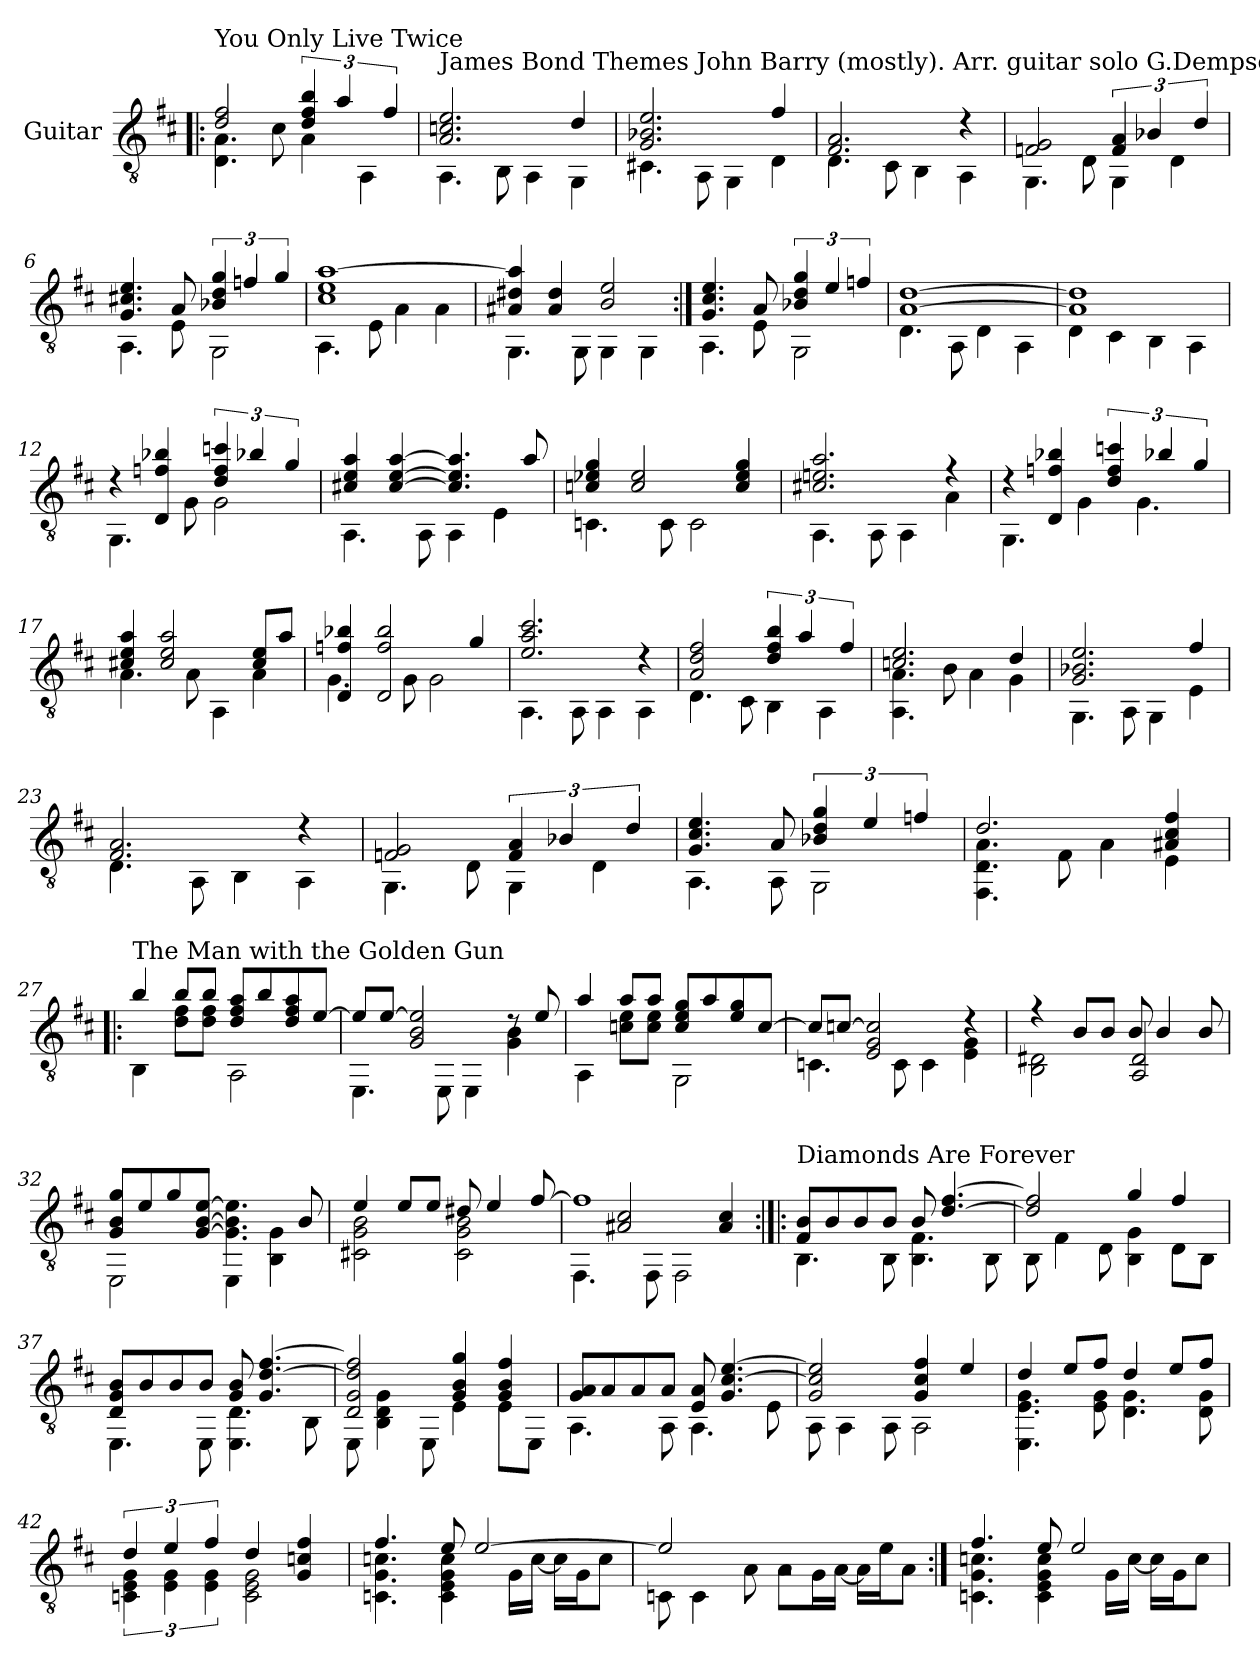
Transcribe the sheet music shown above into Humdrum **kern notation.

**kern
*part1
*staff1
*I"Guitar
*clefGv2
*k[f#c#]
=1!|:
*^
!LO:TX:a:t=You Only Live Twice	!
2d/ 2f#/	4.D\ 4.A\
.	8c#\
6d/ 6f#/ 6b/	4A\
6a/	.
.	4AA\
6f#/	.
=2	=2
!LO:TX:a:t=James Bond Themes        John Barry (mostly).  Arr. guitar solo G.Dempsey	!
2.A/ 2.cn/ 2.e/	4.AA\
.	8BB\
.	4AA\
4d/	4GG\
=3	=3
2.G/ 2.B-X/ 2.e/	4.C#X\
.	8AA\
.	4GG\
4f#/	4D\
=4	=4
2.F#/ 2.A/	4.D\
.	8C#\
.	4BB\
4r	4AA\
=5	=5
2Fn/ 2G/	4.GG\
.	8D\
6F/ 6A/	4GG\
6B-X/	.
.	4D\
6d/	.
!!LO:LB:g=z	!!
=6	=6
4.G/ 4.c#X/ 4.e/	4.AA\
8A/	8E\
6B-X/ 6d/ 6g/	2GG\
6fn/	.
6g/	.
=7	=7
1c# 1e [1a	4.AA\
.	8E\
.	4A\
.	4A\
=8	=8
4A#X/ 4d#X/ 4a/]	4.GG\
4A#/ 4d#/	.
.	8GG\
2B/ 2e/	4GG\
.	4GG\
=9:|!	=9:|!
4.G/ 4.c#/ 4.e/	4.AA\
8A/	8E\
6B-X/ 6d/ 6g/	2GG\
6e/	.
6fn/	.
=10	=10
[1A [1d	4.D\
.	8AA\
.	4D\
.	4AA\
=11	=11
1A] 1d]	4D\
.	4C#\
.	4BB\
.	4AA\
!!LO:LB:g=z	!!
=12	=12
4rd	4.GG\
4D/ 4fn/ 4b-X/	.
.	8G\
6d/ 6f/ 6ccn/	2G\
6b-X/	.
6g/	.
=13	=13
4c#X/ 4e/ 4a/	4.AA\
[4c#/ [4e/ [4a/	.
.	8AA\
4.c#/] 4.e/] 4.a/]	4AA\
.	4E\
8a/	.
=14	=14
4cn/ 4e-X/ 4g/	4.Cn\
2c/ 2e-/	.
.	8C\
.	2C\
4c/ 4e-/ 4g/	.
=15	=15
2.c#X/ 2.en/ 2.a/	4.AA\
.	8AA\
.	4AA\
4r	4A\
!!LO:LB:g=z	!!
=16	=16
4rd	4.GG\
4D/ 4fn/ 4b-X/	.
.	4G\
6d/ 6f/ 6ccn/	.
.	4.G\
6b-X/	.
6g/	.
=17	=17
4c#X/ 4e/ 4a/	4.A\
2c#/ 2e/ 2a/	.
.	8A\
.	4AA\
8c#/ 8e/L	4A\
8a/J	.
=18	=18
4D/ 4fn/ 4b-X/	4.G\
2D/ 2f/ 2b-/	.
.	8G\
.	2G\
4g/	.
=19	=19
2.e/ 2.a/ 2.cc#/	4.AA\
.	8AA\
.	4AA\
4r	4AA\
=20	=20
2A/ 2d/ 2f#/	4.D\
.	8C#\
6d/ 6f#/ 6b/	4BB\
6a/	.
.	4AA\
6f#/	.
!!LO:LB:g=z	!!
=21	=21
2.cn/ 2.e/	4.AA\ 4.A\
.	8B\
.	4A\
4d/	4G\
=22	=22
2.G/ 2.B-X/ 2.e/	4.GG\
.	8AA\
.	4GG\
4f#/	4E\
=23	=23
2.F#/ 2.A/	4.D\
.	8AA\
.	4BB\
4r	4AA\
=24	=24
2Fn/ 2G/	4.GG\
.	8D\
6F/ 6A/	4GG\
6B-X/	.
.	4D\
6d/	.
=25	=25
4.G/ 4.c#/ 4.e/	4.AA\
8A/	8AA\
6B-X/ 6d/ 6g/	2GG\
6e/	.
6fn/	.
=26	=26
2.d/	4.FF#\ 4.D\ 4.A\
.	8F#\
.	4A\
4A#X/ 4c#/ 4f#/	4E\
!!LO:LB:g=z	!!
=27!|:	=27!|:
!LO:TX:a:t=The Man with the Golden Gun	!
4b/	4BB\
8b/L	8d\ 8f#\L
8b/J	8d\ 8f#\J
8d/ 8f#/ 8a/L	2AA\
8b/	.
8d/ 8f#/ 8a/	.
[8e/J	.
=28	=28
8e/L]	4.EE\
[8e/J	.
2G/ 2B/ 2e/]	.
.	8EE\
.	4EE\
8rd	4G\ 4B\
8e/	.
=29	=29
4a/	4AA\
8a/L	8cn\ 8e\L
8a/J	8c\ 8e\J
8c/ 8e/ 8g/L	2GG\
8a/	.
8e/ 8g/	.
[8c/J	.
=30	=30
8c/L]	4.Cn\
[8cn/J	.
2E/ 2G/ 2cn/]	.
.	8C\
.	4C\
4rd	4E\ 4G\
!!LO:LB:g=z	!!
=31	=31
4r	2BB\ 2D#X\
8B/L	.
8B/J	.
8B/	2AA/ 2D#/
4B/	.
8B/	.
=32	=32
8G/ 8B/ 8g/L	2EE\
8e/	.
8g/	.
[8G/ [8B/ [8e/J	.
4.G\] 4.B\] 4.e\]	4EE\
.	4BB\ 4G\
8B/	.
=33	=33
4e/	2C#X\ 2G\ 2B\
8e/L	.
8e/J	.
8d#X/	2C#\ 2G\ 2B\
4e/	.
[8f#/	.
=34	=34
*	*^
1f#]	4.FF#\	4ryy
.	.	2A#X/ 2c#/
.	8FF#\	.
.	2FF#\	.
.	.	4A#/ 4c#/
!!LO:LB:g=z	!!	!!
=35:|!|:	=35:|!|:	=35:|!|:
!LO:TX:a:t=Diamonds Are Forever	!	!
*	*v	*v
8F#/ 8B/L	4.BB\
8B/	.
8B/	.
8B/J	8BB\
8B/	4.BB\ 4.F#\
[4.d/ [4.f#/	.
.	8BB\
=36	=36
2d/] 2f#/]	8BB\
.	4F#\
.	8D\
4g/	4BB\ 4G\
4f#/	8D\L
.	8BB\J
=37	=37
8D/ 8G/ 8B/L	4.EE\
8B/	.
8B/	.
8B/J	8EE\
8G/ 8B/	4.EE\ 4.D\
4.G/ [4.d/ [4.f#/	.
.	8BB\
=38	=38
2D/ 2G/ 2d/] 2f#/]	8EE\
.	4BB\ 4D\ 4G\
.	8EE\
4G/ 4B/ 4g/	4E\
4G/ 4B/ 4f#/	8E\L
.	8EE\J
=39	=39
8G/ 8A/L	4.AA\
8A/	.
8A/	.
8A/J	8AA\
8E/ 8A/	4.AA\
4.G/ [4.c#/ [4.e/	.
.	8E\
!!LO:LB:g=z	!!
=40	=40
2G/ 2c#/] 2e/]	8AA\
.	4AA\
.	8AA\
4G/ 4c#/ 4f#/	2AA\
4e/	.
=41	=41
4d/	4.EE\ 4.E\ 4.G\
8e/L	.
8f#/J	8E\ 8G\
4d/	4.D\ 4.G\
8e/L	.
8f#/J	8D\ 8G\
=42	=42
6d/	6Cn\ 6E\ 6G\
6e/	6E\ 6G\
6f#/	6E\ 6G\
4d/	2C\ 2E\ 2G\
4G/ 4cn/ 4f#/	.
=43	=43
4.f#/	4.Cn\ 4.G\ 4.cn\
8e/	4C\ 4E\ 4G\ 4c\
[2e/	.
.	16G\LL
.	[16c\JJ
.	16c\LL]
.	16G\J
.	8c\J
=44	=44
2e/]	8Cn\
.	4C\
.	8A\
2rG	8A\L
.	16G\L
.	[16A\JJ
.	16A\LL]
.	16e\J
.	8A\J
!!LO:PB:g=z	!!
=45:|!	=45:|!
4.f#/	4.Cn\ 4.G\ 4.cn\
8e/	4C\ 4E\ 4G\ 4c\
2e/	.
.	16G\LL
.	[16c\JJ
.	16c\LL]
.	16G\J
.	8c\J
*v	*v
=
*-
